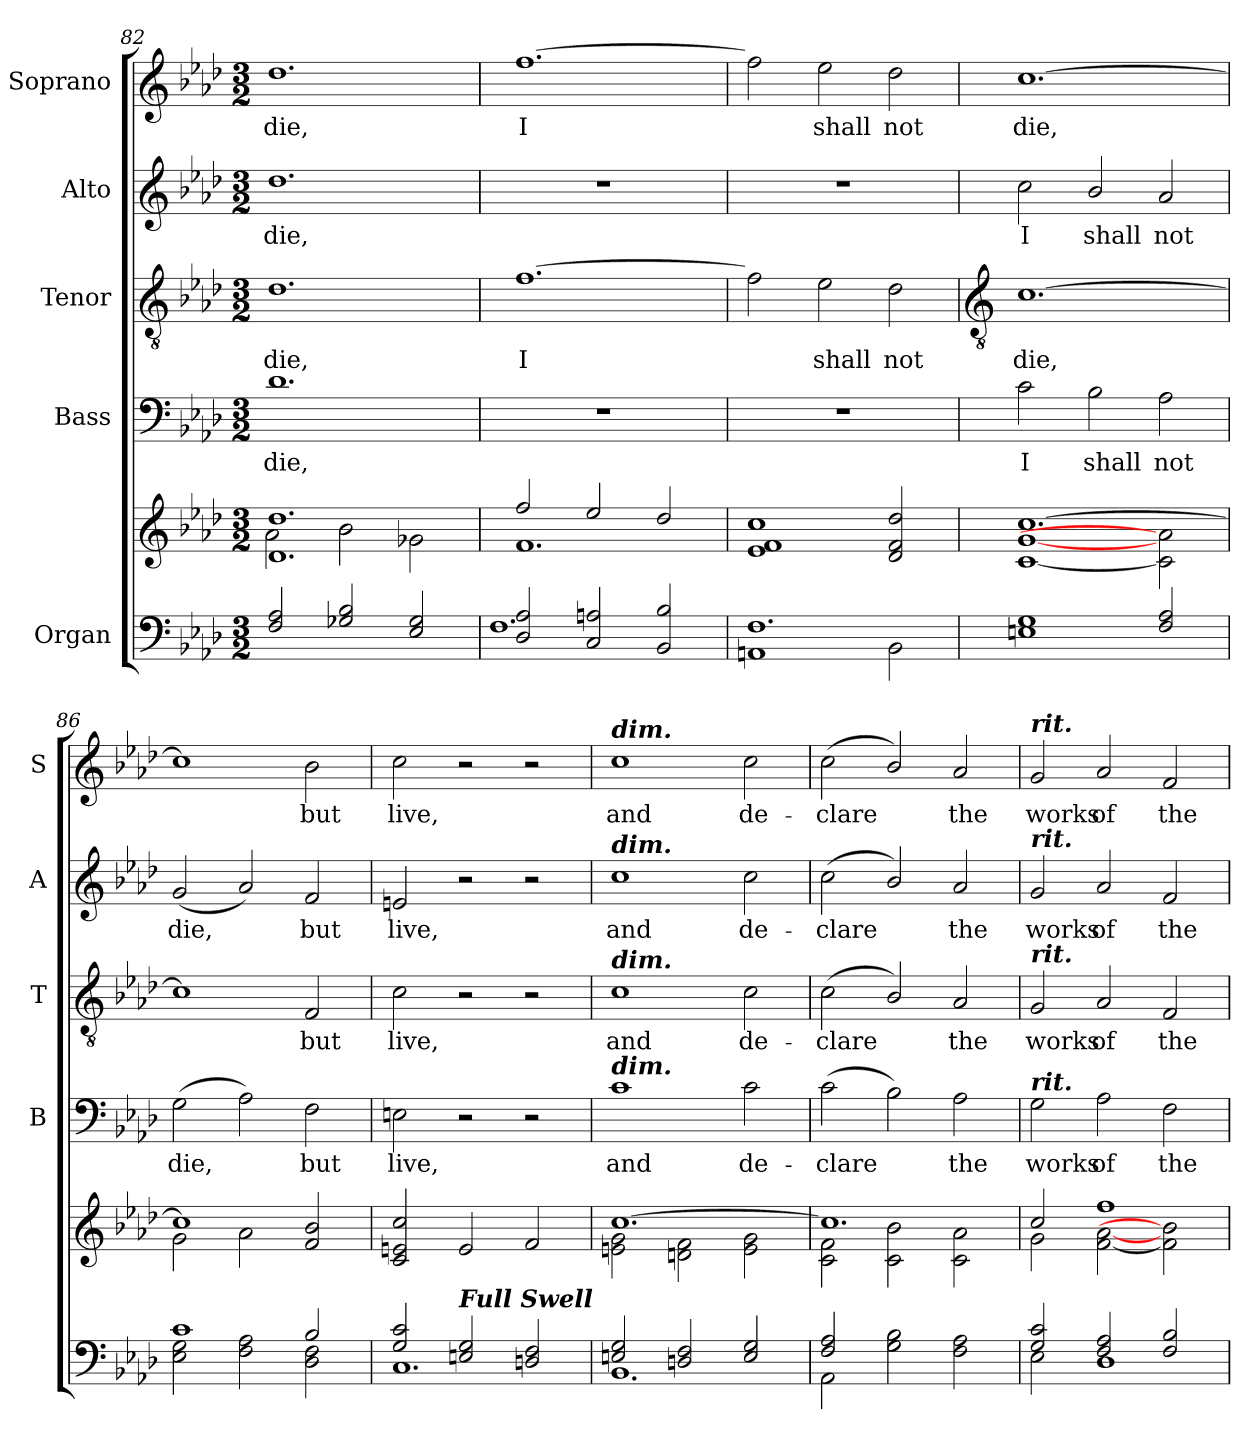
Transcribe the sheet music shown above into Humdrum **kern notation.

**kern	**kern	**kern	**text	**kern	**text	**kern	**text	**kern	**text
*part5	*part5	*part4	*part4	*part3	*part3	*part2	*part2	*part1	*part1
*staff6	*staff5	*staff4	*staff4	*staff3	*staff3	*staff2	*staff2	*staff1	*staff1
*I"Organ	*	*I"Bass	*	*I"Tenor	*	*I"Alto	*	*I"Soprano	*
*	*	*I'B	*	*I'T	*	*I'A	*	*I'S	*
*clefF4	*clefG2	*clefF4	*	*clefGv2	*	*clefG2	*	*clefG2	*
*k[b-e-a-d-]	*k[b-e-a-d-]	*k[b-e-a-d-]	*	*k[b-e-a-d-]	*	*k[b-e-a-d-]	*	*k[b-e-a-d-]	*
*A-:	*A-:	*A-:	*	*A-:	*	*A-:	*	*A-:	*
*M3/2	*M3/2	*M3/2	*	*M3/2	*	*M3/2	*	*M3/2	*
=82	=82	=82	=82	=82	=82	=82	=82	=82	=82
*^	*	*	*	*	*	*	*	*	*
!	!LO:N:vis=1	!	!	!LO:LY:b	!	!LO:LY:b	!	!LO:LY:b	!	!LO:LY:b
*	*	*^	*	*	*	*	*	*	*	*
2F 2A-	1.ryy	1.d- 1.dd-	2a-\	1.d-	die,	1.d-	die,	1.dd-	die,	1.dd-	die,
2G-X 2B-	.	.	2b-\	.	.	.	.	.	.	.	.
2E- 2G-	.	.	2g-X\	.	.	.	.	.	.	.	.
=83	=83	=83	=83	=83	=83	=83	=83	=83	=83	=83	=83
!	!	!	!	!LO:N:vis=1	!	!	!LO:LY:b	!LO:N:vis=1	!	!	!LO:LY:b
2D- 2A-	1.F\	2ff/	1.f\	1.r	.	[1.f	I	1.r	.	[1.ff	I
2C 2An	.	2ee-/	.	.	.	.	.	.	.	.	.
2BB- 2B-	.	2dd-/	.	.	.	.	.	.	.	.	.
=84	=84	=84	=84	=84	=84	=84	=84	=84	=84	=84	=84
!	!	!	!LO:N:vis=1	!LO:N:vis=1	!	!	!	!LO:N:vis=1	!	!	!
1.F	1AAn\	1e- 1f 1cc	1.ryy	1.r	.	2f]	.	1.r	.	2ff]	.
!	!	!	!	!	!	!	!LO:LY:b	!	!	!	!LO:LY:b
.	.	.	.	.	.	2e-	shall	.	.	2ee-	shall
!	!	!	!	!	!	!	!LO:LY:b	!	!	!	!LO:LY:b
.	2BB-\	2d- 2f 2dd-	.	.	.	2d-	not	.	.	2dd-	not
!!LO:LB:g=z
=85	=85	=85	=85	=85	=85	=85	=85	=85	=85	=85	=85
*	*	*	*	*	*	*clefGv2	*	*	*	*	*
!	!LO:N:vis=1	!	!	!	!LO:LY:b	!	!LO:LY:b	!	!LO:LY:b	!	!LO:LY:b
1En 1G	1.ryy	[1.cc	[1c\ [1g\	2c	I	[1.c	die,	2cc	I	[1.cc	die,
!	!	!	!	!	!LO:LY:b	!	!	!	!LO:LY:b	!	!
.	.	.	.	2B-	shall	.	.	2b-/	shall	.	.
!	!	!	!	!	!LO:LY:b	!	!	!	!LO:LY:b	!	!
2F 2A-	.	.	2c\] 2a-\]	2A-	not	.	.	2a-	not	.	.
=86	=86	=86	=86	=86	=86	=86	=86	=86	=86	=86	=86
!	!	!	!	!	!LO:LY:b	!	!	!	!LO:LY:b	!	!
1c	2E-\ 2G\	1cc]	2g\	(>2G	die,	1c]	.	(<2g	die,	1cc]	.
.	2F\ 2A-\	.	2a-\	2A-)	.	.	.	2a-)	.	.	.
!	!	!	!	!	!LO:LY:b	!	!LO:LY:b	!	!LO:LY:b	!	!LO:LY:b
2B-/	2D-\ 2F\	2f 2b-	2ryy	2F	but	2F	but	2f	but	2b-	but
=87	=87	=87	=87	=87	=87	=87	=87	=87	=87	=87	=87
!	!	!	!	!	!LO:LY:b	!	!LO:LY:b	!	!LO:LY:b	!	!LO:LY:b
2G/ 2c/	1.C\	2c 2en 2cc	1.ryy	2En	live,	2c	live,	2en	live,	2cc	live,
!	!	!LO:TX:b:Bi:t=Full Swell	!	!	!	!	!	!	!	!	!
2En/ 2G/	.	2e	.	2r	.	2r	.	2r	.	2r	.
2Dn/ 2F/	.	2f	.	2r	.	2r	.	2r	.	2r	.
=88	=88	=88	=88	=88	=88	=88	=88	=88	=88	=88	=88
!	!	!	!	!	!	!	!	!	!	!LO:TX:a:Bi:t=dim.	!
!	!	!	!	!	!	!	!	!LO:TX:a:Bi:t=dim.	!	!	!
!	!	!	!	!	!	!LO:TX:a:Bi:t=dim.	!	!	!	!	!
!	!	!	!	!LO:TX:a:Bi:t=dim.	!	!	!	!	!	!	!
!	!	!	!	!	!LO:LY:b	!	!LO:LY:b	!	!LO:LY:b	!	!LO:LY:b
2En/ 2G/	1.BB-\	[1.cc	2en\ 2g\	1c	and	1c	and	1cc	and	1cc	and
2Dn/ 2F/	.	.	2dn\ 2f\	.	.	.	.	.	.	.	.
!	!	!	!	!	!LO:LY:b	!	!LO:LY:b	!	!LO:LY:b	!	!LO:LY:b
2E/ 2G/	.	.	2e\ 2g\	2c	de-	2c	de-	2cc	de-	2cc	de-
=89	=89	=89	=89	=89	=89	=89	=89	=89	=89	=89	=89
!	!	!	!	!	!LO:LY:b	!	!LO:LY:b	!	!LO:LY:b	!	!LO:LY:b
2F/ 2A-/	2AA-\	1.cc]	2c\ 2f\	(>2c	-clare	(<2c	-clare	(<2cc	-clare	(<2cc	-clare
2G\ 2B-\	2ryy	.	2c\ 2b-\	2B-\)	.	2B-/)	.	2b-/)	.	2b-/)	.
!	!	!	!	!	!LO:LY:b	!	!LO:LY:b	!	!LO:LY:b	!	!LO:LY:b
2F 2A-	2ryy	.	2c\ 2a-\	2A-	the	2A-	the	2a-	the	2a-	the
=90	=90	=90	=90	=90	=90	=90	=90	=90	=90	=90	=90
!	!	!	!	!	!	!	!	!	!	!LO:TX:a:Bi:t=rit.	!
!	!	!	!	!	!	!	!	!LO:TX:a:Bi:t=rit.	!	!	!
!	!	!	!	!	!	!LO:TX:a:Bi:t=rit.	!	!	!	!	!
!	!	!	!	!LO:TX:a:Bi:t=rit.	!	!	!	!	!	!	!
!	!	!	!	!	!LO:LY:b	!	!LO:LY:b	!	!LO:LY:b	!	!LO:LY:b
2G 2c	2E-\	2cc	2g\	2G	works	2G	works	2g	works	2g	works
!	!	!	!	!	!LO:LY:b	!	!LO:LY:b	!	!LO:LY:b	!	!LO:LY:b
2F/ 2A-/	1D-\	1ff	[2f\ [2a-\	2A-	of	2A-	of	2a-	of	2a-	of
!	!	!	!	!	!LO:LY:b	!	!LO:LY:b	!	!LO:LY:b	!	!LO:LY:b
2F/ 2B-/	.	.	2f\] 2b-\]	2F	the	2F	the	2f	the	2f	the
*v	*v	*	*	*	*	*	*	*	*	*	*
*	*v	*v	*	*	*	*	*	*	*	*
=	=	=	=	=	=	=	=	=	=
*-	*-	*-	*-	*-	*-	*-	*-	*-	*-
